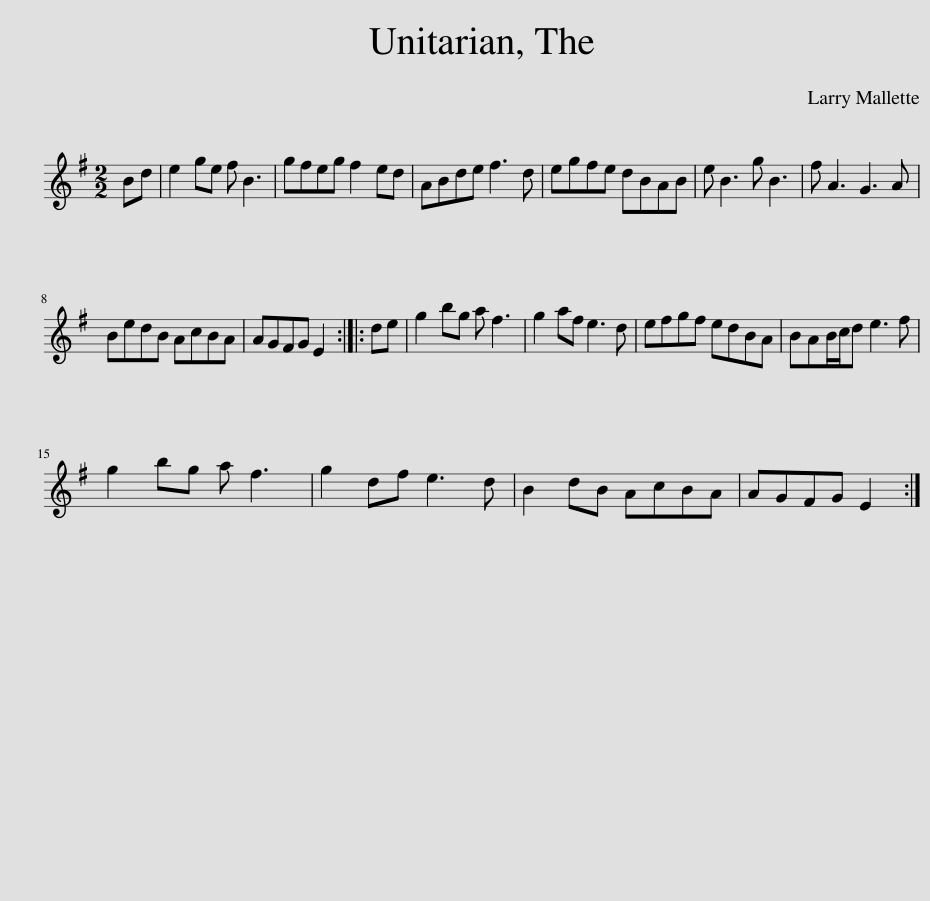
X:1
L:1/8
M:2/2
I:linebreak $
K:G
V:1 treble
V:1
 Bd | e2 ge f B3 | gfeg f2 ed | ABde f3 d | egfe dBAB | %5
 e B3 g B3 | f A3 G3 A |$ BedB AcBA | AGFG E2 :: de | %10
 g2 bg a f3 | g2 af e3 d | efgf edBA | BAB/c/d e3 f |$ g2 bg a f3 | %15
 g2 df e3 d | B2 dB AcBA | AGFG E2 :| %18
